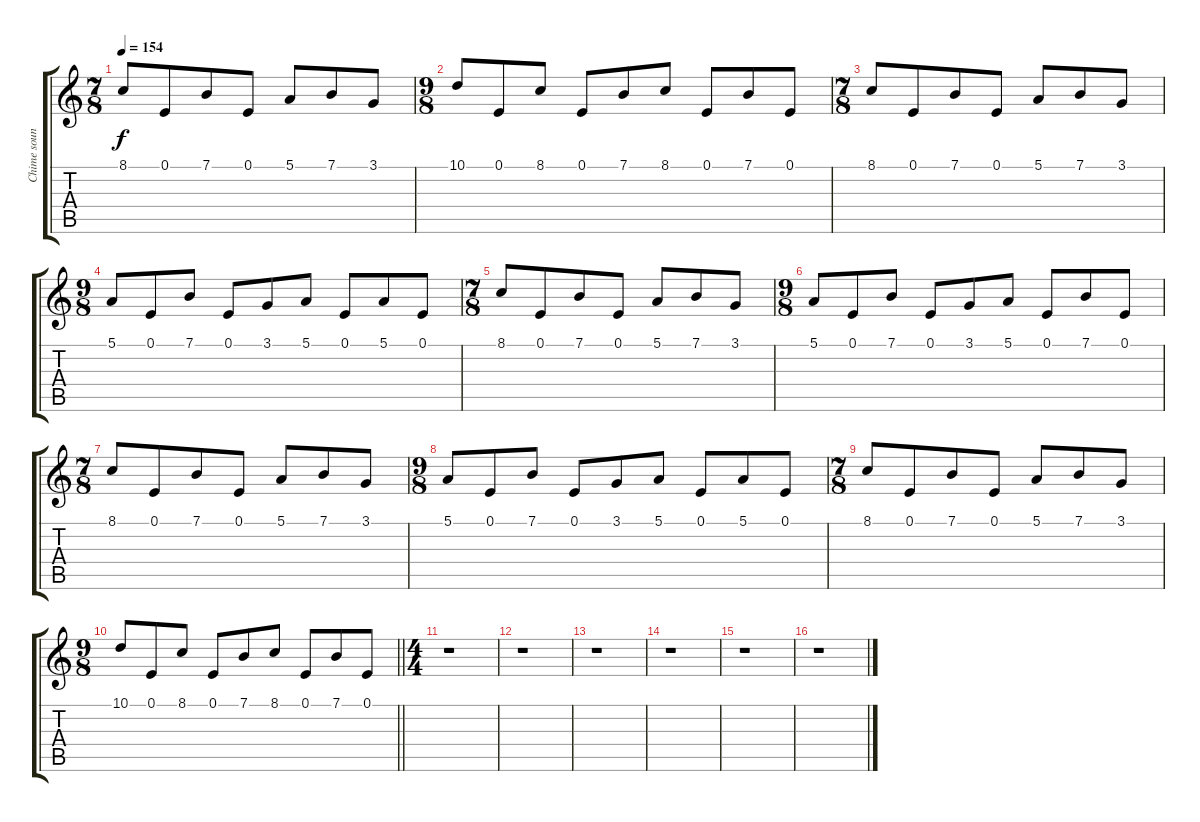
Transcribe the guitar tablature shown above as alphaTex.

\track ("Chime sound (8va)" "Chime soun") {instrument vibraphone}
\staff {score tabs}
\tuning (E4 B3 G3 D3 A2 E2) {hide}
\ts (7 8)
\tempo 154
\clef g2
\ks c
8.1.8{dy f} 0.1.8 7.1.8 0.1.8 5.1.8 7.1.8 3.1.8 |
\ts (9 8)
10.1.8 0.1.8 8.1.8 0.1.8 7.1.8 8.1.8 0.1.8 7.1.8 0.1.8 |
\ts (7 8)
8.1.8 0.1.8 7.1.8 0.1.8 5.1.8 7.1.8 3.1.8 |
\ts (9 8)
5.1.8 0.1.8 7.1.8 0.1.8 3.1.8 5.1.8 0.1.8 5.1.8 0.1.8 |
\ts (7 8)
8.1.8 0.1.8 7.1.8 0.1.8 5.1.8 7.1.8 3.1.8 |
\ts (9 8)
5.1.8 0.1.8 7.1.8 0.1.8 3.1.8 5.1.8 0.1.8 7.1.8 0.1.8 |
\ts (7 8)
8.1.8 0.1.8 7.1.8 0.1.8 5.1.8 7.1.8 3.1.8 |
\ts (9 8)
5.1.8 0.1.8 7.1.8 0.1.8 3.1.8 5.1.8 0.1.8 5.1.8 0.1.8 |
\ts (7 8)
8.1.8 0.1.8 7.1.8 0.1.8 5.1.8 7.1.8 3.1.8 |
\ts (9 8)
\barLineRight lightlight
10.1.8 0.1.8 8.1.8 0.1.8 7.1.8 8.1.8 0.1.8 7.1.8 0.1.8 |
\ts (4 4)
r.1 |
r.1 |
r.1 |
r.1 |
r.1 |
r.1
